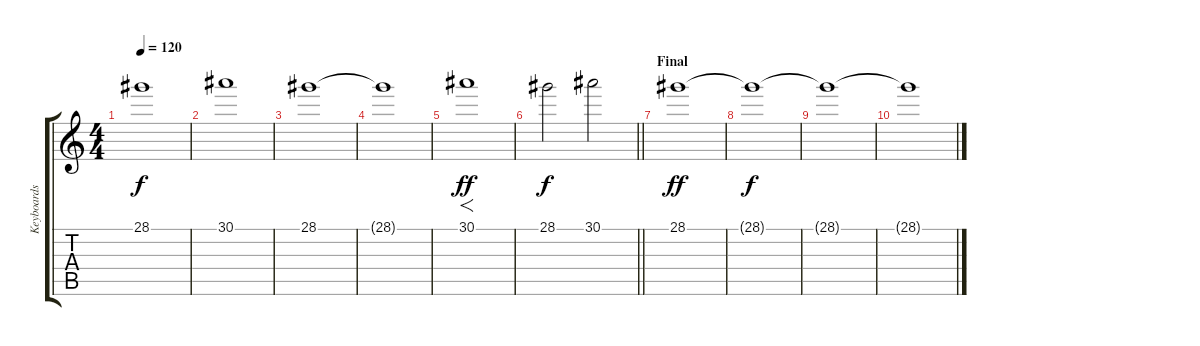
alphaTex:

\track ("Keyboards" "Keyboards") {instrument pad7halo}
\staff {score tabs}
\tuning (E4 B3 G3 D3 A2 E2) {hide}
\ts (4 4)
\tempo 120
\clef g2
\ks c
28.1.1{dy f} |
30.1.1 |
28.1.1 |
28.1{t}.1 |
30.1.1{f dy ff} |
\barLineRight lightlight
28.1.2{dy f} 30.1.2 |
\section ("" "Final")
28.1.1{dy ff} |
28.1{t}.1{dy f} |
28.1{t}.1 |
28.1{t}.1
